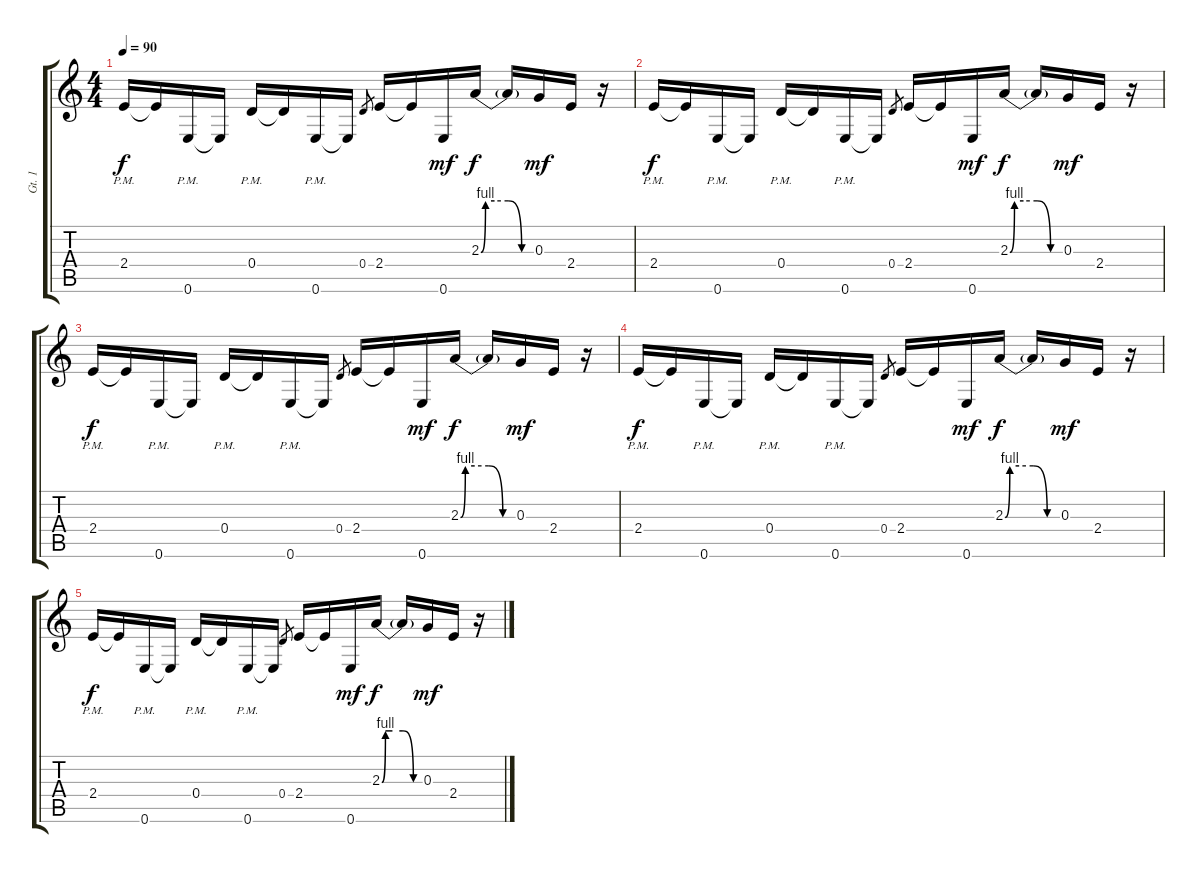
\track ("Gt. 1" "Gt. 1") {instrument distortionguitar}
\staff {score tabs}
\tuning (E4 B3 G3 D3 A2 E2) {hide}
\ts (4 4)
\tempo 90
\clef g2
\ks c
2.4{pm}.16{dy f} 2.4{t}.16 0.6{pm}.16 0.6{t}.16 0.4{pm}.16 0.4{t}.16 0.6{pm}.16 0.6{t}.16 0.4.8{gr} 2.4.16 2.4{t}.16 0.6.16{dy mf} 2.3{be (custom 0 0 5 4 15 4 30 4 45 0 60 0)}.16{dy f} 2.3{t}.16 0.3.16{dy mf} 2.4.16 r.16 |
2.4{pm}.16{dy f} 2.4{t}.16 0.6{pm}.16 0.6{t}.16 0.4{pm}.16 0.4{t}.16 0.6{pm}.16 0.6{t}.16 0.4.8{gr} 2.4.16 2.4{t}.16 0.6.16{dy mf} 2.3{be (custom 0 0 5 4 15 4 30 4 45 0 60 0)}.16{dy f} 2.3{t}.16 0.3.16{dy mf} 2.4.16 r.16 |
2.4{pm}.16{dy f} 2.4{t}.16 0.6{pm}.16 0.6{t}.16 0.4{pm}.16 0.4{t}.16 0.6{pm}.16 0.6{t}.16 0.4.8{gr} 2.4.16 2.4{t}.16 0.6.16{dy mf} 2.3{be (custom 0 0 5 4 15 4 30 4 45 0 60 0)}.16{dy f} 2.3{t}.16 0.3.16{dy mf} 2.4.16 r.16 |
2.4{pm}.16{dy f} 2.4{t}.16 0.6{pm}.16 0.6{t}.16 0.4{pm}.16 0.4{t}.16 0.6{pm}.16 0.6{t}.16 0.4.8{gr} 2.4.16 2.4{t}.16 0.6.16{dy mf} 2.3{be (custom 0 0 5 4 15 4 30 4 45 0 60 0)}.16{dy f} 2.3{t}.16 0.3.16{dy mf} 2.4.16 r.16 |
2.4{pm}.16{dy f} 2.4{t}.16 0.6{pm}.16 0.6{t}.16 0.4{pm}.16 0.4{t}.16 0.6{pm}.16 0.6{t}.16 0.4.8{gr} 2.4.16 2.4{t}.16 0.6.16{dy mf} 2.3{be (custom 0 0 5 4 15 4 30 4 45 0 60 0)}.16{dy f} 2.3{t}.16 0.3.16{dy mf} 2.4.16 r.16
